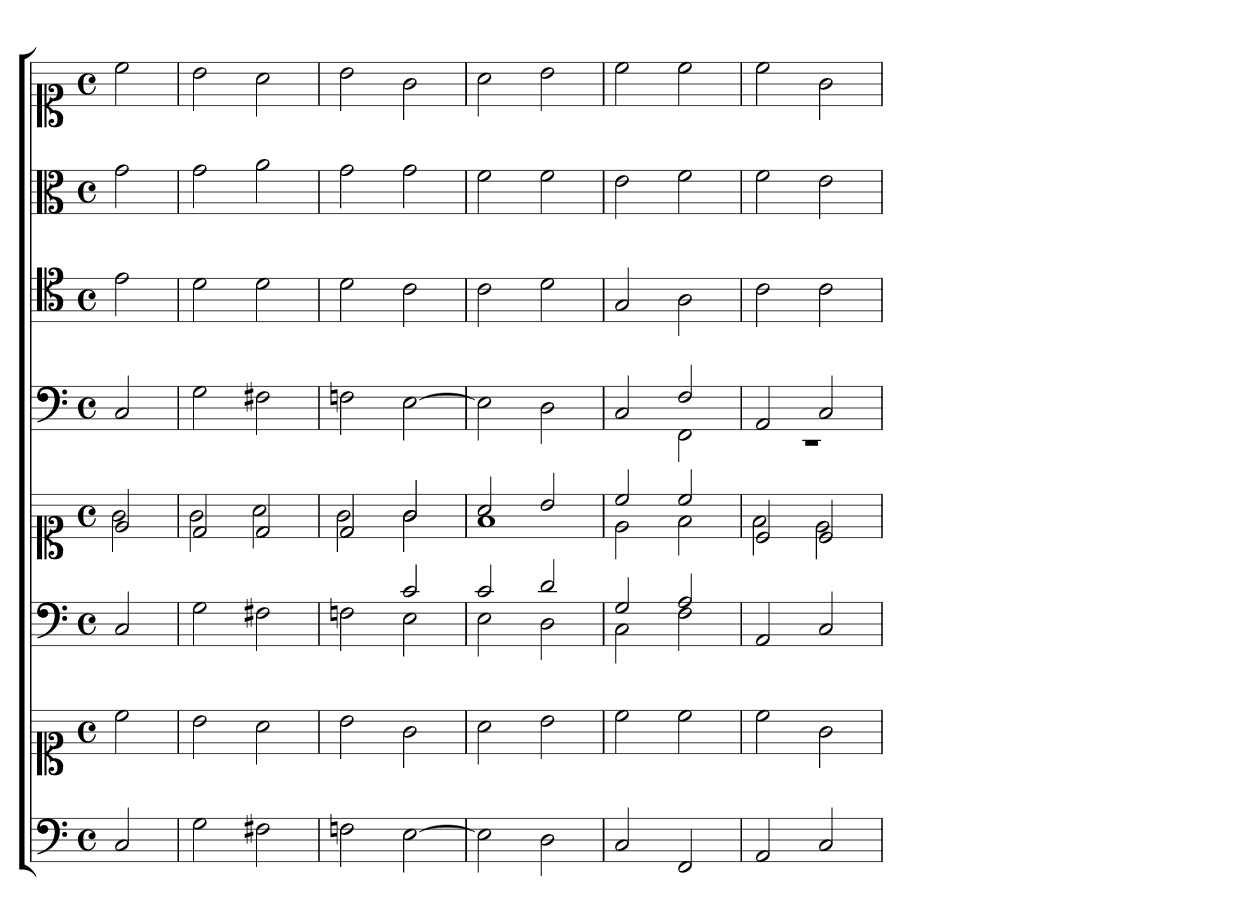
**kern	**kern	**kern	**kern	**kern	**kern	**kern	**kern
*part6	*part6	*part5	*part5	*part4	*part3	*part2	*part1
*staff8	*staff7	*staff6	*staff5	*staff4	*staff3	*staff2	*staff1
*clefF4	*clefC1	*clefF4	*clefC1	*clefF4	*clefC4	*clefC3	*clefC1
*k[]	*k[]	*k[]	*k[]	*k[]	*k[]	*k[]	*k[]
*M4/4	*M4/4	*M4/4	*M4/4	*M4/4	*M4/4	*M4/4	*M4/4
*met(c)	*met(c)	*met(c)	*met(c)	*met(c)	*met(c)	*met(c)	*met(c)
*MM180	*MM180	*MM180	*MM180	*MM180	*MM180	*MM180	*MM180
=1	=1	=1	=1	=1	=1	=1	=1
*	*	*	*^	*	*	*	*
2C	2cc	2C	2e	2g	2C	2e	2g	2cc
=2	=2	=2	=2	=2	=2	=2	=2	=2
2G	2b	2G	2d	2g	2G	2d	2g	2b
2F#X	2a	2F#X	2d	2a	2F#X	2d	2a	2a
=3	=3	=3	=3	=3	=3	=3	=3	=3
*	*	*^	*	*	*	*	*	*
2Fn	2b	2ryy	2Fn	2d	2g	2Fn	2d	2g	2b
[2E	2g	2c	2E	2g	2g	[2E	2c	2g	2g
=4	=4	=4	=4	=4	=4	=4	=4	=4	=4
2E]	2a	2c	2E	2a	1f	2E]	2c	2f	2a
2D	2b	2d	2D	2b	.	2D	2d	2f	2b
=5	=5	=5	=5	=5	=5	=5	=5	=5	=5
*	*	*	*	*	*	*^	*	*	*
2C	2cc	2G	2C	2cc	2e	2C	2ryy	2G	2e	2cc
2FF	2cc	2A	2F	2cc	2f	2F	2FF	2A	2f	2cc
*	*	*v	*v	*	*	*	*	*	*	*
=6	=6	=6	=6	=6	=6	=6	=6	=6	=6
2AA	2cc	2AA	2c	2f	2AA	1r	2c	2f	2cc
2C	2g	2C	2c	2e	2C	.	2c	2e	2g
*	*	*	*v	*v	*	*	*	*	*
*	*	*	*	*v	*v	*	*	*
=	=	=	=	=	=	=	=
*-	*-	*-	*-	*-	*-	*-	*-
